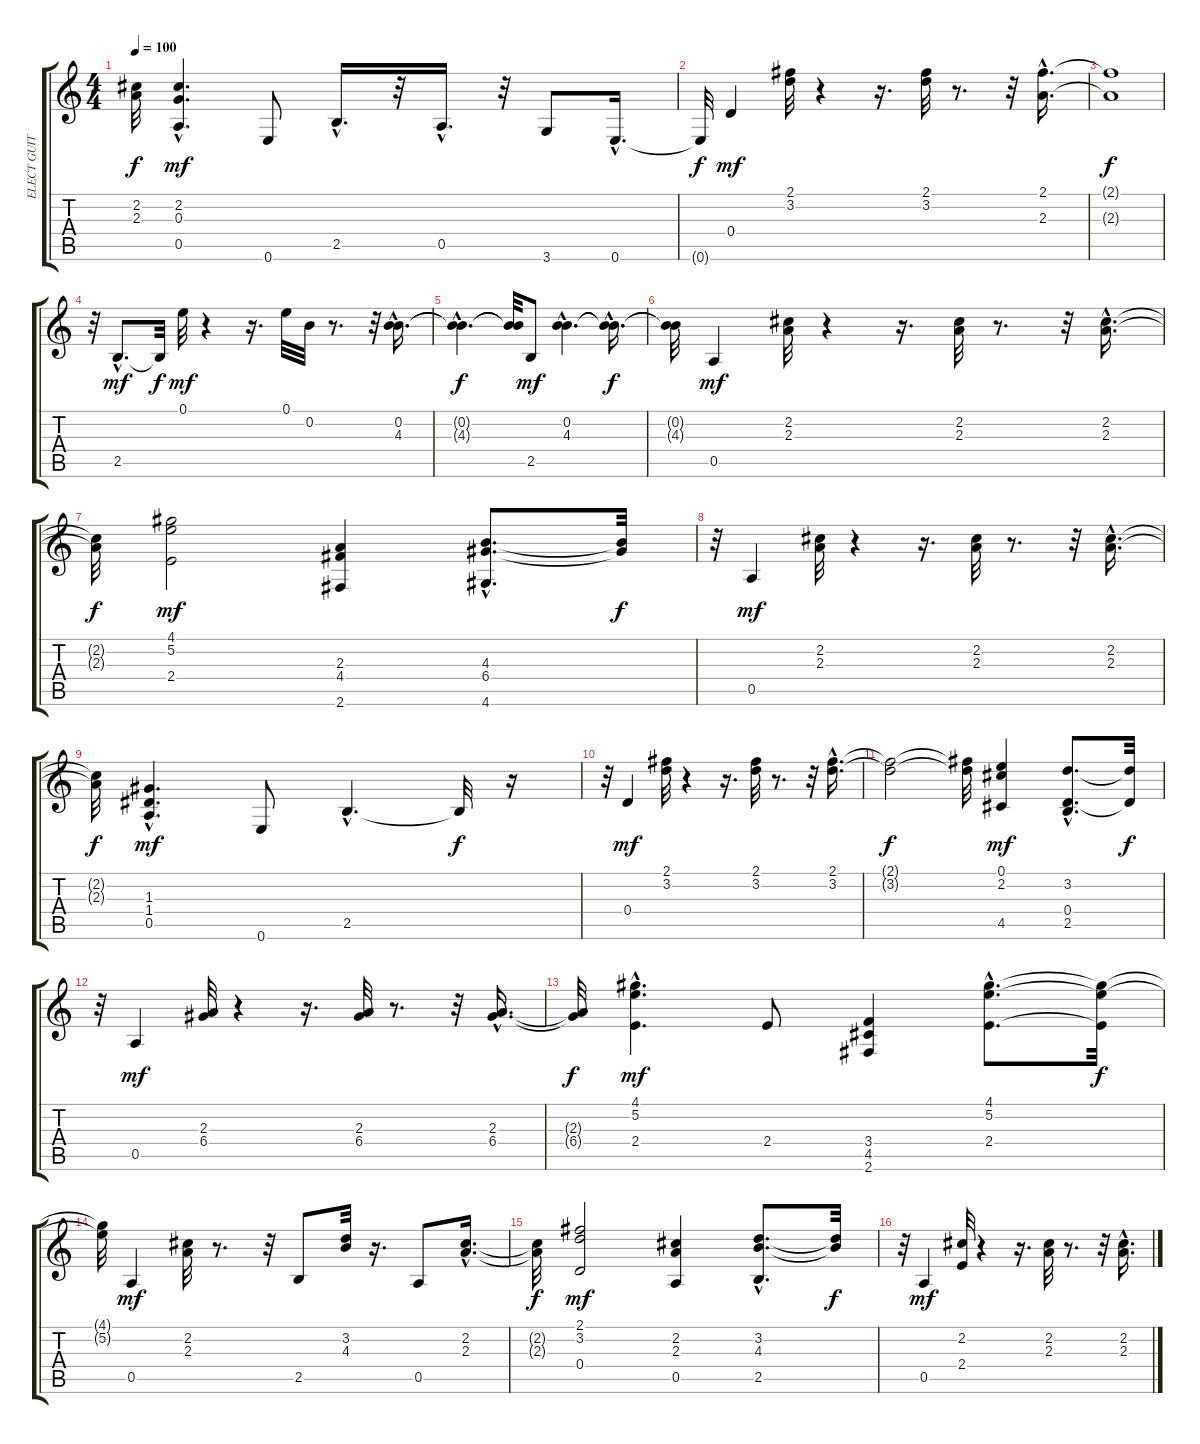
\track ("ELECT GUIT" "ELECT GUIT") {instrument electricguitarclean}
\staff {score tabs}
\tuning (E4 B3 G3 D3 A2 E2) {hide}
\ts (4 4)
\tempo 100
\clef g2
\ks c
(2.2{t} 2.3{t}).32{dy f} (2.2 0.3 0.5{hac}).4{d dy mf} 0.6.8 2.5{hac}.16{d} r.32 0.5{hac}.16{d} r.32 3.6.8 0.6{hac}.16{d} |
0.6{t}.32{dy f} 0.4.4{dy mf} (2.1 3.2).32 r.4 r.16{d} (2.1 3.2).32 r.8{d} r.32 (2.1{hac} 2.3{hac}).16{d} |
(2.1{t} 2.3{t}).1{dy f} |
r.32 2.5{hac}.8{d dy mf} 2.5{t}.32{dy f} 0.1.32{dy mf} r.4 r.16{d} 0.1.32 0.2.32 r.8{d} r.32 (0.2{hac} 4.3{hac}).16{d} |
(0.2{hac t} 4.3{hac t}).4{d dy f} (0.2{t} 4.3{t}).32 2.5.8{dy mf} (0.2{hac} 4.3{hac}).4{d} (0.2{hac t} 4.3{hac t}).16{d dy f} |
(0.2{t} 4.3{t}).32 0.5.4{dy mf} (2.2 2.3).32 r.4 r.16{d} (2.2 2.3).32 r.8{d} r.32 (2.2{hac} 2.3{hac}).16{d} |
(2.2{t} 2.3{t}).32{dy f} (4.1 5.2 2.4).2{dy mf} (2.3 4.4 2.6).4 (4.3{hac} 6.4{hac} 4.6).8{d} (4.3{t} 6.4{t}).32{dy f} |
r.32 0.5.4{dy mf} (2.2 2.3).32 r.4 r.16{d} (2.2 2.3).32 r.8{d} r.32 (2.2{hac} 2.3{hac}).16{d} |
(2.2{t} 2.3{t}).32{dy f} (1.3{hac} 1.4{hac} 0.5{hac}).4{d dy mf} 0.6.8 2.5{hac}.4{d} 2.5{t}.32{dy f} r.16 |
r.32 0.4.4{dy mf} (2.1 3.2).32 r.4 r.16{d} (2.1 3.2).32 r.8{d} r.32 (2.1{hac} 3.2{hac}).16{d} |
(2.1{t} 3.2{t}).2{dy f} (2.1{t} 3.2{t}).32 (0.1 2.2 4.5).4{dy mf} (3.2{hac} 0.4{hac} 2.5).8{d} (3.2{t} 0.4{t}).32{dy f} |
r.32 0.5.4{dy mf} (2.3 6.4).32 r.4 r.16{d} (2.3 6.4).32 r.8{d} r.32 (2.3{hac} 6.4{hac}).16{d} |
(2.3{t} 6.4{t}).32{dy f} (4.1{hac} 5.2{hac} 2.4).4{d dy mf} 2.4.8 (3.4 4.5 2.6).4 (4.1{hac} 5.2{hac} 2.4{hac}).8{d} (4.1{t} 5.2{t} 2.4{t}).32{dy f} |
(4.1{t} 5.2{t}).32 0.5.4{dy mf} (2.2 2.3).32 r.8{d} r.32 2.5.8 (3.2 4.3).32 r.16{d} 0.5.8 (2.2{hac} 2.3{hac}).16{d} |
(2.2{t} 2.3{t}).32{dy f} (2.1 3.2 0.4).2{dy mf} (2.2 2.3 0.5).4 (3.2{hac} 4.3{hac} 2.5).8{d} (3.2{t} 4.3{t}).32{dy f} |
r.32 0.5.4{dy mf} (2.2 2.4).32 r.4 r.16{d} (2.2 2.3).32 r.8{d} r.32 (2.2{hac} 2.3{hac}).16{d}
